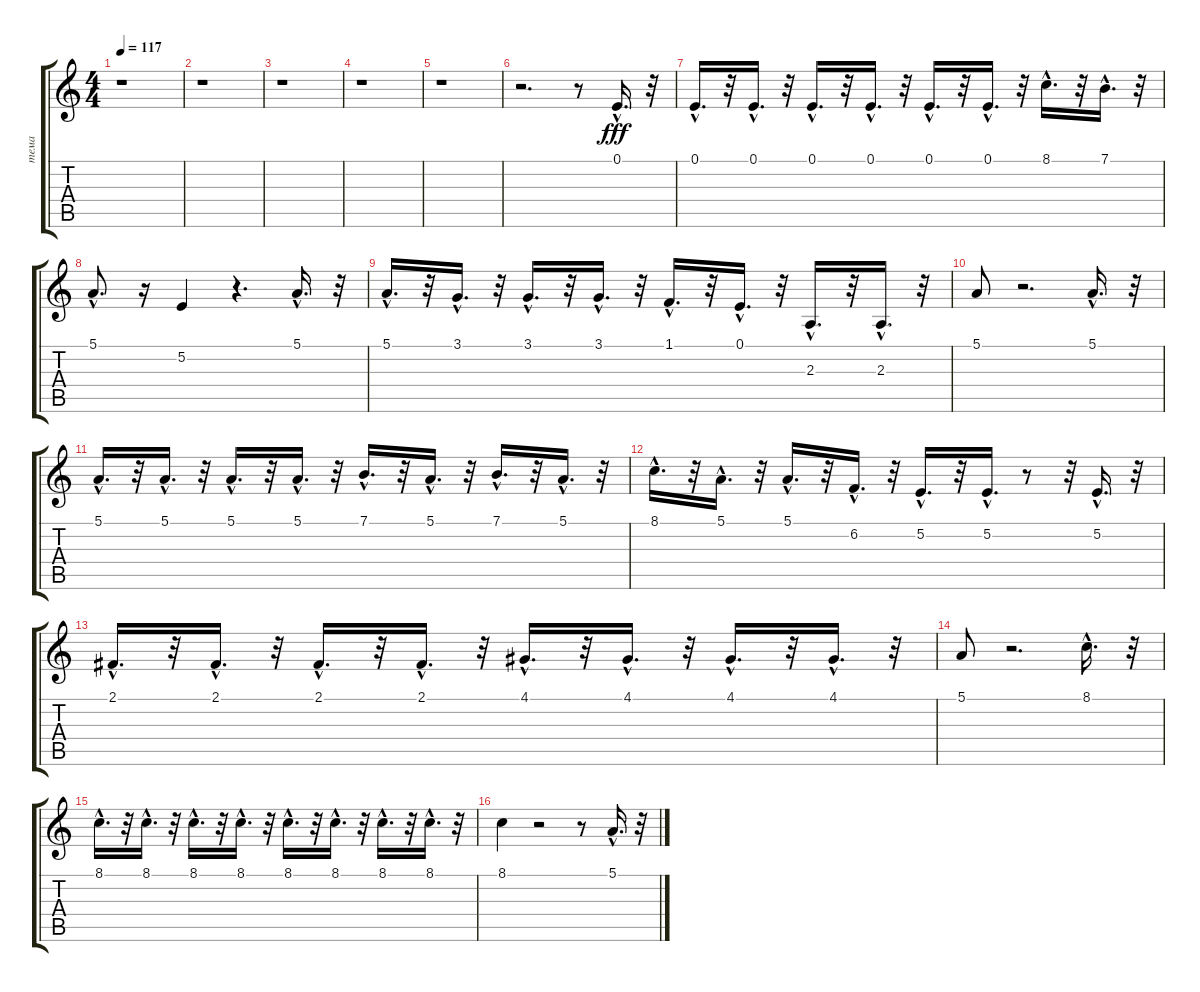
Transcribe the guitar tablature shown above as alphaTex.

\track ("тема" "тема") {instrument trumpet}
\staff {score tabs}
\tuning (E4 B3 G3 D3 A2 E2) {hide}
\ts (4 4)
\tempo 117
\clef g2
\ks c
r.1{dy fff instrument trumpet} |
r.1 |
r.1 |
r.1 |
r.1 |
r.2{d} r.8 0.1{hac}.16{d} r.32 |
0.1{hac}.16{d} r.32 0.1{hac}.16{d} r.32 0.1{hac}.16{d} r.32 0.1{hac}.16{d} r.32 0.1{hac}.16{d} r.32 0.1{hac}.16{d} r.32 8.1{hac}.16{d} r.32 7.1{hac}.16{d} r.32 |
5.1{hac}.8{d} r.16 5.2.4 r.4{d} 5.1{hac}.16{d volume 16} r.32 |
5.1{hac}.16{d volume 5} r.32 3.1{hac}.16{d volume 2} r.32 3.1{hac}.16{d} r.32 3.1{hac}.16{d} r.32 1.1{hac}.16{d} r.32 0.1{hac}.16{d} r.32 2.3{hac}.16{d} r.32 2.3{hac}.16{d} r.32 |
5.1.8 r.2{d} 5.1{hac}.16{d} r.32 |
5.1{hac}.16{d} r.32 5.1{hac}.16{d} r.32 5.1{hac}.16{d} r.32 5.1{hac}.16{d} r.32 7.1{hac}.16{d} r.32 5.1{hac}.16{d} r.32 7.1{hac}.16{d} r.32 5.1{hac}.16{d} r.32 |
8.1{hac}.16{d} r.32 5.1{hac}.16{d} r.32 5.1{hac}.16{d} r.32 6.2{hac}.16{d} r.32 5.2{hac}.16{d} r.32 5.2{hac}.16{d} r.8 r.32 5.2{hac}.16{d} r.32 |
2.1{hac}.16{d} r.32 2.1{hac}.16{d} r.32 2.1{hac}.16{d} r.32 2.1{hac}.16{d} r.32 4.1{hac}.16{d} r.32 4.1{hac}.16{d} r.32 4.1{hac}.16{d} r.32 4.1{hac}.16{d} r.32 |
5.1.8{volume 3} r.2{d} 8.1{hac}.16{d volume 16} r.32 |
8.1{hac}.16{d} r.32 8.1{hac}.16{d} r.32 8.1{hac}.16{d} r.32 8.1{hac}.16{d} r.32 8.1{hac}.16{d} r.32 8.1{hac}.16{d} r.32 8.1{hac}.16{d} r.32 8.1{hac}.16{d} r.32 |
8.1.4 r.2 r.8 5.1{hac}.16{d} r.32
